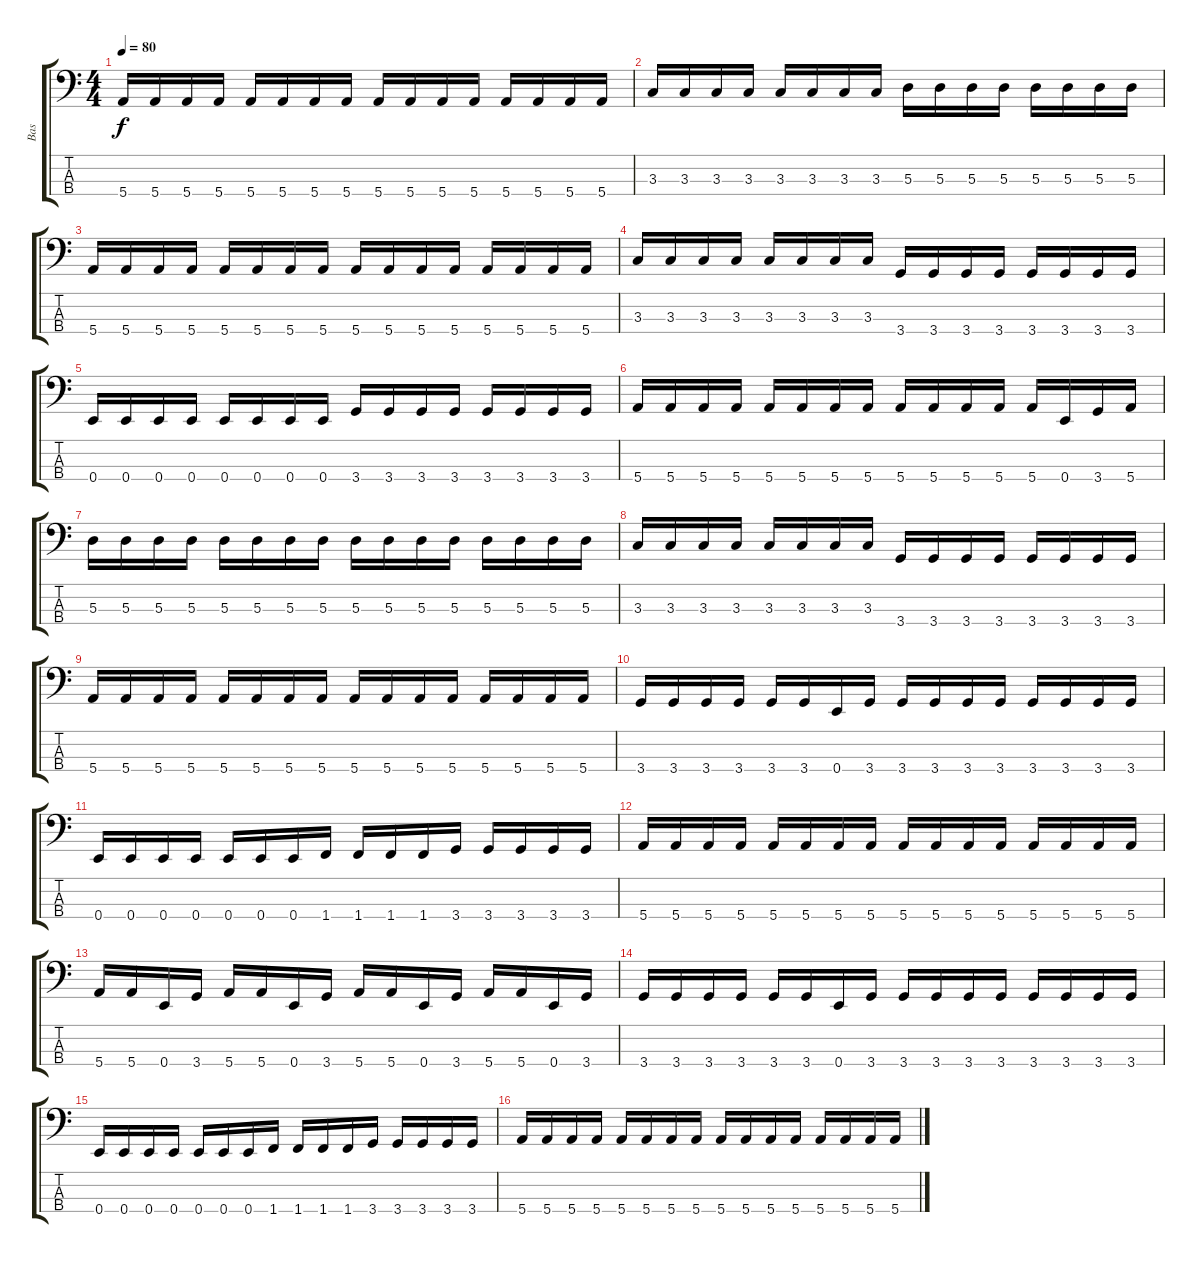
\track ("Bas" "Bas") {instrument electricbassfinger}
\staff {score tabs}
\tuning (G2 D2 A1 E1) {hide}
\ts (4 4)
\tempo 80
\clef f4
\ks c
5.4.16{dy f} 5.4.16 5.4.16 5.4.16 5.4.16 5.4.16 5.4.16 5.4.16 5.4.16 5.4.16 5.4.16 5.4.16 5.4.16 5.4.16 5.4.16 5.4.16 |
3.3.16 3.3.16 3.3.16 3.3.16 3.3.16 3.3.16 3.3.16 3.3.16 5.3.16 5.3.16 5.3.16 5.3.16 5.3.16 5.3.16 5.3.16 5.3.16 |
5.4.16 5.4.16 5.4.16 5.4.16 5.4.16 5.4.16 5.4.16 5.4.16 5.4.16 5.4.16 5.4.16 5.4.16 5.4.16 5.4.16 5.4.16 5.4.16 |
3.3.16 3.3.16 3.3.16 3.3.16 3.3.16 3.3.16 3.3.16 3.3.16 3.4.16 3.4.16 3.4.16 3.4.16 3.4.16 3.4.16 3.4.16 3.4.16 |
0.4.16 0.4.16 0.4.16 0.4.16 0.4.16 0.4.16 0.4.16 0.4.16 3.4.16 3.4.16 3.4.16 3.4.16 3.4.16 3.4.16 3.4.16 3.4.16 |
5.4.16 5.4.16 5.4.16 5.4.16 5.4.16 5.4.16 5.4.16 5.4.16 5.4.16 5.4.16 5.4.16 5.4.16 5.4.16 0.4.16 3.4.16 5.4.16 |
5.3.16 5.3.16 5.3.16 5.3.16 5.3.16 5.3.16 5.3.16 5.3.16 5.3.16 5.3.16 5.3.16 5.3.16 5.3.16 5.3.16 5.3.16 5.3.16 |
3.3.16 3.3.16 3.3.16 3.3.16 3.3.16 3.3.16 3.3.16 3.3.16 3.4.16 3.4.16 3.4.16 3.4.16 3.4.16 3.4.16 3.4.16 3.4.16 |
5.4.16 5.4.16 5.4.16 5.4.16 5.4.16 5.4.16 5.4.16 5.4.16 5.4.16 5.4.16 5.4.16 5.4.16 5.4.16 5.4.16 5.4.16 5.4.16 |
3.4.16 3.4.16 3.4.16 3.4.16 3.4.16 3.4.16 0.4.16 3.4.16 3.4.16 3.4.16 3.4.16 3.4.16 3.4.16 3.4.16 3.4.16 3.4.16 |
0.4.16 0.4.16 0.4.16 0.4.16 0.4.16 0.4.16 0.4.16 1.4.16 1.4.16 1.4.16 1.4.16 3.4.16 3.4.16 3.4.16 3.4.16 3.4.16 |
5.4.16 5.4.16 5.4.16 5.4.16 5.4.16 5.4.16 5.4.16 5.4.16 5.4.16 5.4.16 5.4.16 5.4.16 5.4.16 5.4.16 5.4.16 5.4.16 |
5.4.16 5.4.16 0.4.16 3.4.16 5.4.16 5.4.16 0.4.16 3.4.16 5.4.16 5.4.16 0.4.16 3.4.16 5.4.16 5.4.16 0.4.16 3.4.16 |
3.4.16 3.4.16 3.4.16 3.4.16 3.4.16 3.4.16 0.4.16 3.4.16 3.4.16 3.4.16 3.4.16 3.4.16 3.4.16 3.4.16 3.4.16 3.4.16 |
0.4.16 0.4.16 0.4.16 0.4.16 0.4.16 0.4.16 0.4.16 1.4.16 1.4.16 1.4.16 1.4.16 3.4.16 3.4.16 3.4.16 3.4.16 3.4.16 |
5.4.16 5.4.16 5.4.16 5.4.16 5.4.16 5.4.16 5.4.16 5.4.16 5.4.16 5.4.16 5.4.16 5.4.16 5.4.16 5.4.16 5.4.16 5.4.16
